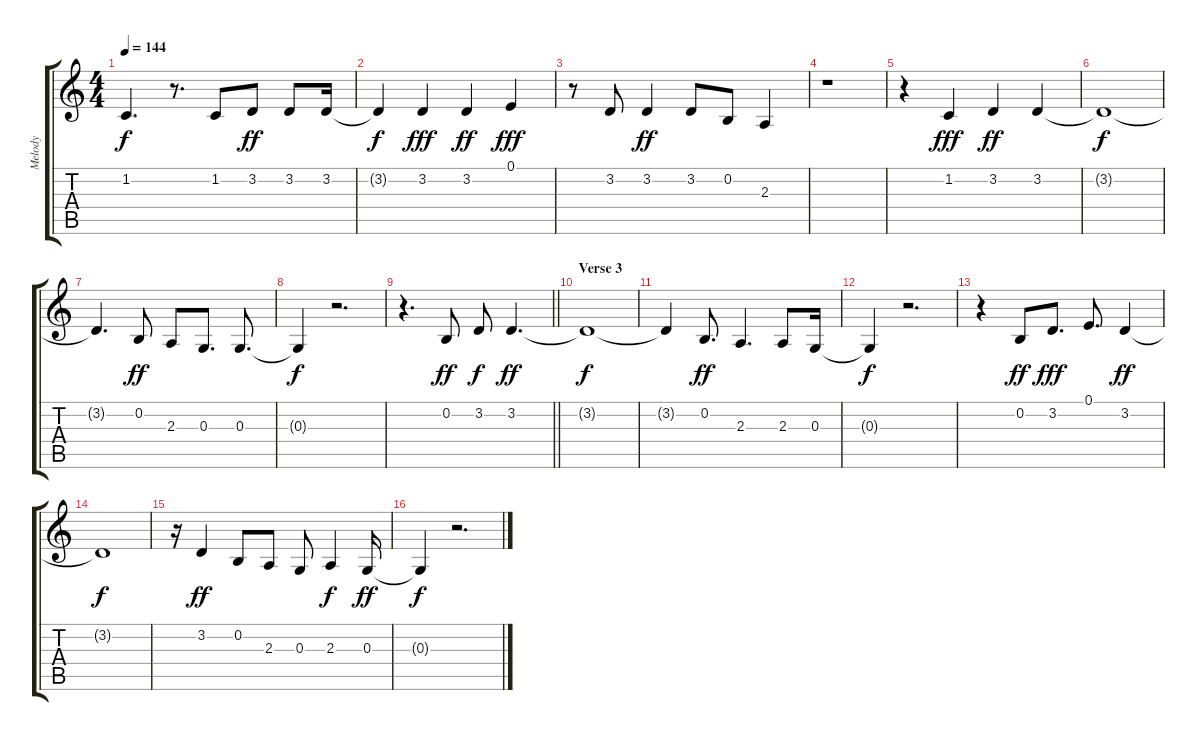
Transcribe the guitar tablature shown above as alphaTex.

\track ("Melody" "Melody") {instrument harmonica}
\staff {score tabs}
\tuning (E4 B3 G3 D3 A2 E2) {hide}
\ts (4 4)
\tempo 144
\clef g2
\ks c
1.2{t}.4{d dy f} r.8{d} 1.2.8 3.2.8{dy ff} 3.2.8 3.2.16 |
3.2{t}.4{dy f} 3.2.4{dy fff} 3.2.4{dy ff} 0.1.4{dy fff} |
r.8 3.2.8 3.2.4{dy ff} 3.2.8 0.2.8 2.3.4 |
r.1 |
r.4 1.2.4{dy fff} 3.2.4{dy ff} 3.2.4 |
3.2{t}.1{dy f} |
3.2{t}.4{d} 0.2.8{dy ff} 2.3.8 0.3.8{d} 0.3.8{d} |
0.3{t}.4{dy f} r.2{d} |
\barLineRight lightlight
r.4{d} 0.2.8{dy ff} 3.2.8{dy f} 3.2.4{d dy ff} |
\section ("" "Verse 3")
3.2{t}.1{dy f} |
3.2{t}.4 0.2.8{d dy ff} 2.3.4{d} 2.3.8 0.3.16 |
0.3{t}.4{dy f} r.2{d} |
r.4 0.2.8{dy ff} 3.2.8{d dy fff} 0.1.8{d} 3.2.4{dy ff} |
3.2{t}.1{dy f} |
r.16 3.2.4{dy ff} 0.2.8 2.3.8 0.3.8 2.3.4{dy f} 0.3.16{dy ff} |
0.3{t}.4{dy f} r.2{d}
